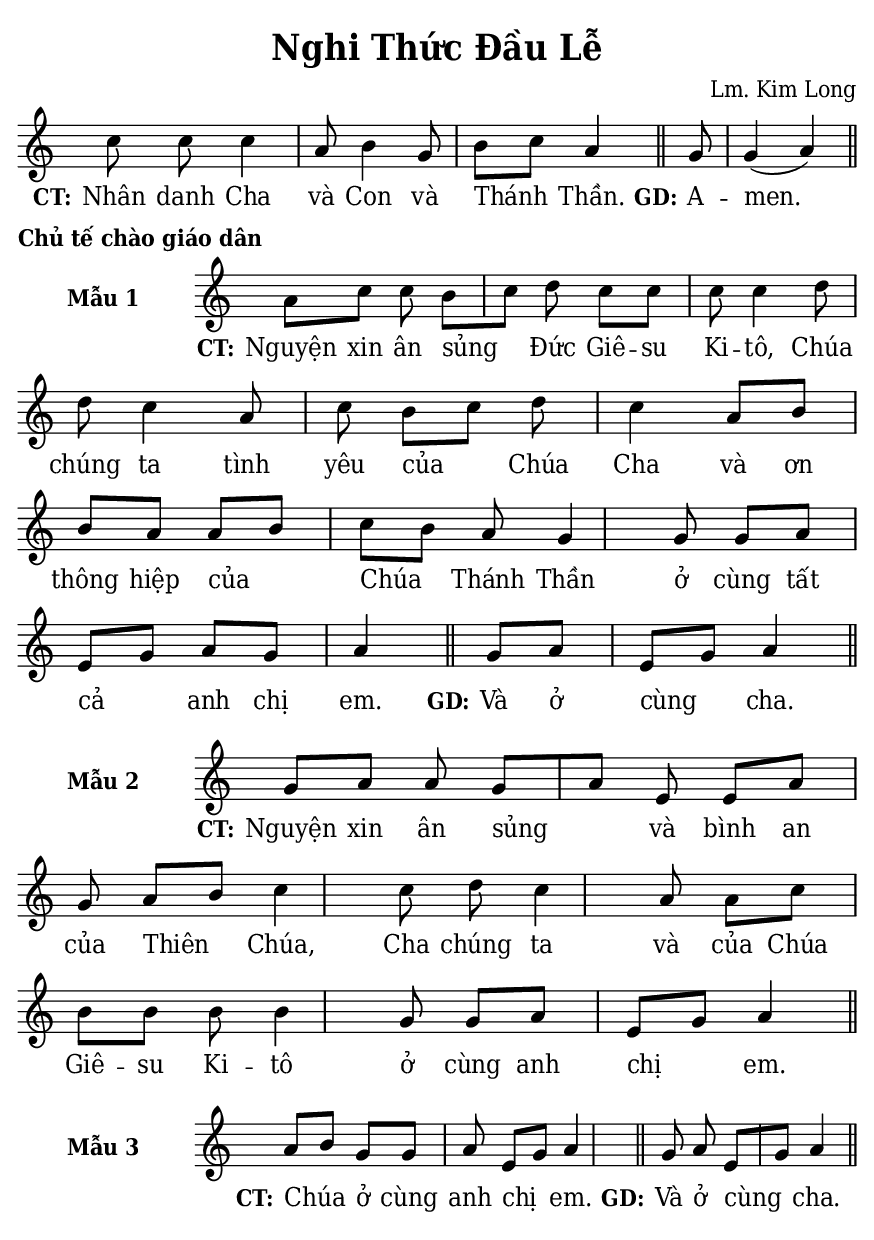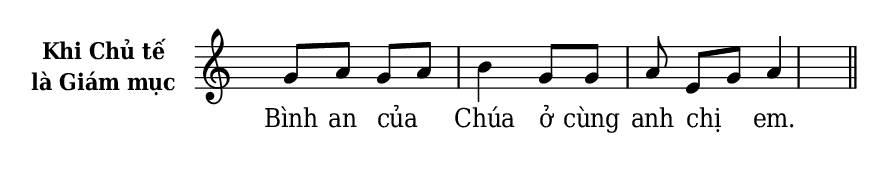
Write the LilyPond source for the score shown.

% Cài đặt chung
\version "2.22.1"
\include "english.ly"

\header {
  title = "Nghi Thức Đầu Lễ"
  composer = "Lm. Kim Long"
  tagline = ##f
}

% Nhạc
nhacLamDau = \relative c'' {
  \autoBeamOff
  c8 c c4
  a8 b4 g8
  b \hide ([c]) a4 \bar "||"
  
  \partial 8 g8 |
  g4 (a) \bar "||"
}

nhacMauMot = \relative c'' {
  a8 c c b \hide ([c]) d c c c c4
  d8 d c4 a8 c b \hide ([c]) d c4
  a8 b b a a \hide ([b]) c \hide ([b])
  a g4 g8 g8 a e \hide ([g]) a g a4 \bar "||"
  
  g8 a e \hide ([g]) a4 \bar "||"
}

nhacMauHai = \relative c'' {
  g8 a a g \hide ([a])
  e e a g a \hide ([b]) c4
  c8 d c4 a8 a c b b b b4
  g8 g a e \hide ([g]) a4 \bar "||"
}

nhacMauBa = \relative c'' {
  a8 \hide ([b]) g g a e \hide ([g]) a4 \bar "||"
  g8 a e \hide ([g]) a4 \bar "||"
}

nhacMauBon = \relative c'' {
  g8 a g \hide ([a]) b4 g8 g a e \hide ([g]) a4 \bar "||"
}

% Lời
loiLamDau = \lyricmode {
  \set stanza = "CT:"
  Nhân danh Cha và Con và Thánh Thần.
  \set stanza = " GD:"
  A -- men.
}

loiMauMot = \lyricmode {
  \set stanza = "CT:"
  Nguyện xin ân sủng Đức Giê -- su Ki -- tô,
  Chúa chúng ta
  tình yêu của Chúa Cha
  và ơn thông hiệp của Chúa Thánh Thần
  ở cùng tất cả anh chị em.
  \set stanza = " GD:"
  Và ở cùng cha.
}

loiMauHai = \lyricmode {
  \set stanza = "CT:"
  Nguyện xin ân sủng và bình an của Thiên Chúa,
  Cha chúng ta và của Chúa Giê -- su Ki -- tô
  ở cùng anh chị em.
}

loiMauBa = \lyricmode {
  \set stanza = "CT:"
  Chúa ở cùng anh chị em.
  \set stanza = " GD:"
  Và ở cùng cha.
}

loiMauBon = \lyricmode {
  Bình an của Chúa ở cùng anh chị em.
}

% Dàn trang
\paper {
  #(set-paper-size "a5")
  top-margin = 3\mm
  bottom-margin = 3\mm
  left-margin = 3\mm
  right-margin = 3\mm
  indent = #0
  #(define fonts
	 (make-pango-font-tree "Deja Vu Serif Condensed"
	 		       "Deja Vu Serif Condensed"
			       "Deja Vu Serif Condensed"
			       (/ 20 20)))
  print-page-number = ##f
}

TongNhip = {
  \key c \major \time 2/4
  \set Timing.beamExceptions = #'()
  \set Timing.baseMoment = #(ly:make-moment 1/4)
}

% Đổi kích thước nốt cho bè phụ
notBePhu =
#(define-music-function (font-size music) (number? ly:music?)
   (for-some-music
     (lambda (m)
       (if (music-is-of-type? m 'rhythmic-event)
           (begin
             (set! (ly:music-property m 'tweaks)
                   (cons `(font-size . ,font-size)
                         (ly:music-property m 'tweaks)))
             #t)
           #f))
     music)
   music)

\score {
  \new ChoirStaff <<
    \new Staff
      <<
      \new Voice = beSop {
        \TongNhip \nhacLamDau
      }
    >>
    \new Lyrics \lyricsto beSop \loiLamDau
  >>
  \layout {
    \override Staff.TimeSignature.transparent = ##t
    \override Lyrics.LyricSpace.minimum-distance = #1
    \override Score.BarNumber.break-visibility = ##(#f #f #f)
    \override Score.SpacingSpanner.uniform-stretching = ##t
    \override LyricHyphen.minimum-distance = #1
    \set Score.defaultBarType = ""
    \set Score.barAlways = ##t
    ragged-last = ##f
  }
}

\markup {
  \bold "Chủ tế chào giáo dân"
}

\score {
  <<
    \new Staff \with {
      instrumentName = \markup { \bold "Mẫu 1" }} <<
        \clef treble
        \new Voice = beSop {
          \TongNhip \nhacMauMot
        }
      \new Lyrics \lyricsto beSop \loiMauMot
    >>
  >>
  \layout {
    indent = 30
    \override Staff.TimeSignature.transparent = ##t
    \override Lyrics.LyricSpace.minimum-distance = #1
    \override Score.BarNumber.break-visibility = ##(#f #f #f)
    \override Score.SpacingSpanner.uniform-stretching = ##t
    \override LyricHyphen.minimum-distance = #1.5
    \set Score.defaultBarType = ""
    \set Score.barAlways = ##t
    ragged-last = ##f
  }
}

\score {
  <<
    \new Staff \with {
      instrumentName = \markup { \bold "Mẫu 2" }} <<
        \clef treble
        \new Voice = beSop {
          \TongNhip \nhacMauHai
        }
      \new Lyrics \lyricsto beSop \loiMauHai
    >>
  >>
  \layout {
    indent = 30
    \override Staff.TimeSignature.transparent = ##t
    \override Lyrics.LyricSpace.minimum-distance = #1
    \override Score.BarNumber.break-visibility = ##(#f #f #f)
    \override Score.SpacingSpanner.uniform-stretching = ##t
    \override LyricHyphen.minimum-distance = #2
    \set Score.defaultBarType = ""
    \set Score.barAlways = ##t
    ragged-last = ##f
  }
}

\score {
  <<
    \new Staff \with {
      instrumentName = \markup { \bold "Mẫu 3" }} <<
        \clef treble
        \new Voice = beSop {
          \TongNhip \nhacMauBa
        }
      \new Lyrics \lyricsto beSop \loiMauBa
    >>
  >>
  \layout {
    indent = 30
    \override Staff.TimeSignature.transparent = ##t
    \override Lyrics.LyricSpace.minimum-distance = #1
    \override Score.BarNumber.break-visibility = ##(#f #f #f)
    \override Score.SpacingSpanner.uniform-stretching = ##t
    \set Score.defaultBarType = ""
    \set Score.barAlways = ##t
    ragged-last = ##f
  }
}

\score {
  <<
    \new Staff \with {
      instrumentName = \markup {
        \column {
          \center-align {
            \line { \bold "Khi Chủ tế" }
            \line { \bold "là Giám mục" }
          }
        }
      }
    } <<
        \clef treble
        \new Voice = beSop {
          \TongNhip \nhacMauBon
        }
      \new Lyrics \lyricsto beSop \loiMauBon
    >>
  >>
  \layout {
    indent = 30
    \override Staff.TimeSignature.transparent = ##t
    \override Lyrics.LyricSpace.minimum-distance = #1
    \override Score.BarNumber.break-visibility = ##(#f #f #f)
    \override Score.SpacingSpanner.uniform-stretching = ##t
    \set Score.defaultBarType = ""
    \set Score.barAlways = ##t
    ragged-last = ##f
  }
}
